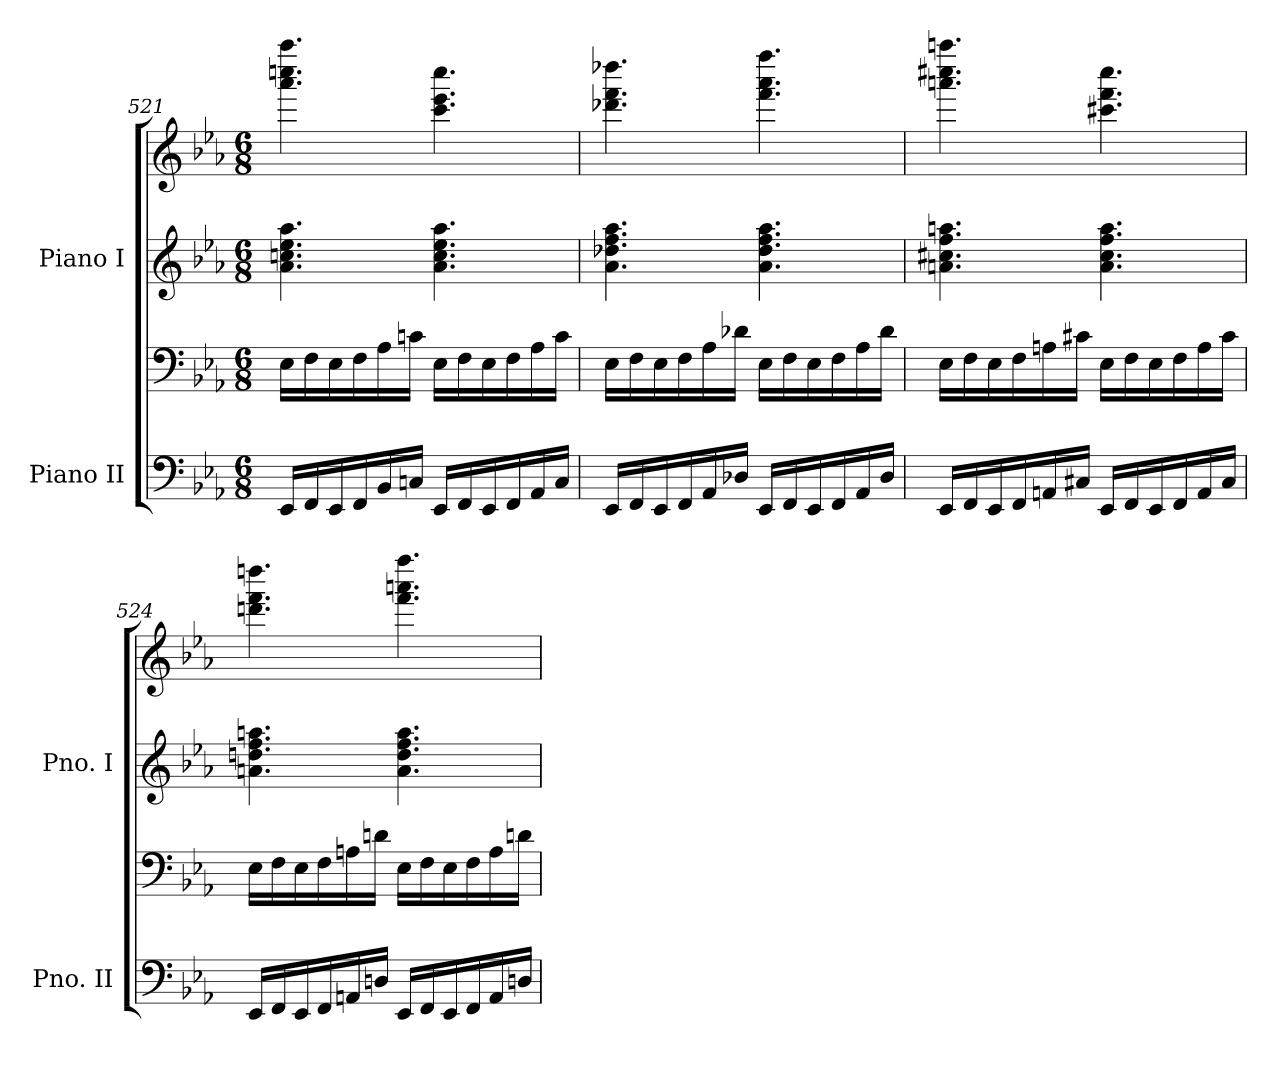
**kern	**kern	**kern	**kern
*part2	*part2	*part1	*part1
*staff4	*staff3	*staff2	*staff1
*I"Piano II	*	*I"Piano I	*
*I'Pno. II	*	*I'Pno. I	*
*clefF4	*clefF4	*clefG2	*clefG2
*k[b-e-a-]	*k[b-e-a-]	*k[b-e-a-]	*k[b-e-a-]
*M6/8	*M6/8	*M6/8	*M6/8
=521	=521	=521	=521
16EE-/LL	16E-\LL	4.a-\ 4.ccn\ 4.ee-\ 4.aa-\	4.aaa-\ 4.ccccn\ 4.aaaa-\
16FF/	16F\	.	.
16EE-/	16E-\	.	.
16FF/	16F\	.	.
16BB-/	16A-\	.	.
16Cn/JJ	16cn\JJ	.	.
16EE-/LL	16E-\LL	4.a-\ 4.cc\ 4.ee-\ 4.aa-\	4.ccc\ 4.eee-\ 4.cccc\
16FF/	16F\	.	.
16EE-/	16E-\	.	.
16FF/	16F\	.	.
16AA-/	16A-\	.	.
16C/JJ	16c\JJ	.	.
=522	=522	=522	=522
16EE-/LL	16E-\LL	4.a-\ 4.dd-X\ 4.ff\ 4.aa-\	4.ddd-X\ 4.fff\ 4.dddd-X\
16FF/	16F\	.	.
16EE-/	16E-\	.	.
16FF/	16F\	.	.
16AA-/	16A-\	.	.
16D-X/JJ	16d-X\JJ	.	.
16EE-/LL	16E-\LL	4.a-\ 4.dd-\ 4.ff\ 4.aa-\	4.fff\ 4.aaa-\ 4.ffff\
16FF/	16F\	.	.
16EE-/	16E-\	.	.
16FF/	16F\	.	.
16AA-/	16A-\	.	.
16D-/JJ	16d-\JJ	.	.
!!LO:LB:g=z
=523	=523	=523	=523
16EE-/LL	16E-\LL	4.an\ 4.cc#X\ 4.ff\ 4.aan\	4.aaan\ 4.cccc#X\ 4.aaaan\
16FF/	16F\	.	.
16EE-/	16E-\	.	.
16FF/	16F\	.	.
16AAn/	16An\	.	.
16C#X/JJ	16c#X\JJ	.	.
16EE-/LL	16E-\LL	4.a\ 4.cc#\ 4.ff\ 4.aa\	4.ccc#X\ 4.fff\ 4.cccc#\
16FF/	16F\	.	.
16EE-/	16E-\	.	.
16FF/	16F\	.	.
16AA/	16A\	.	.
16C#/JJ	16c#\JJ	.	.
=524	=524	=524	=524
16EE-/LL	16E-\LL	4.an\ 4.ddn\ 4.ff\ 4.aan\	4.dddn\ 4.fff\ 4.ddddn\
16FF/	16F\	.	.
16EE-/	16E-\	.	.
16FF/	16F\	.	.
16AAn/	16An\	.	.
16Dn/JJ	16dn\JJ	.	.
16EE-/LL	16E-\LL	4.a\ 4.dd\ 4.ff\ 4.aa\	4.fff\ 4.aaan\ 4.ffff\
16FF/	16F\	.	.
16EE-/	16E-\	.	.
16FF/	16F\	.	.
16AA/	16A\	.	.
16Dn/JJ	16dn\JJ	.	.
=	=	=	=
*-	*-	*-	*-
